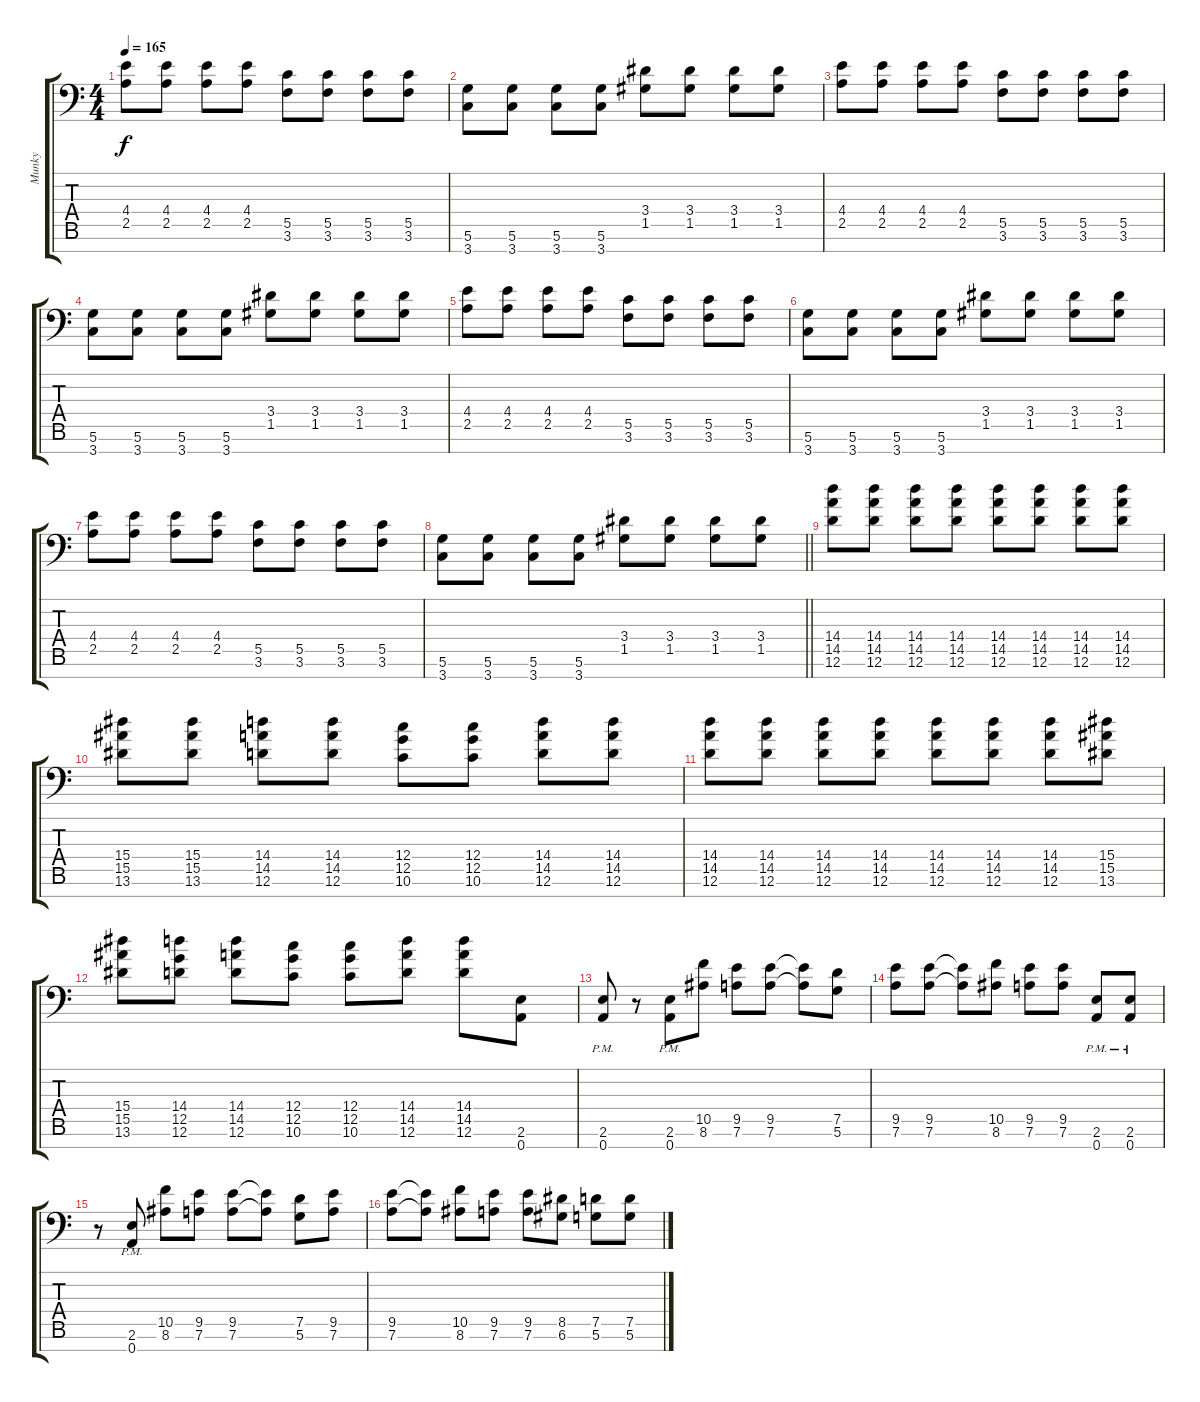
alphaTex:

\track ("Munky" "Munky") {instrument distortionguitar}
\staff {score tabs}
\tuning (D4 A3 F3 C3 G2 D2 A1) {hide}
\ts (4 4)
\tempo 165
\clef f4
\ks c
(4.4 2.5).8{dy f} (4.4 2.5).8 (4.4 2.5).8 (4.4 2.5).8 (5.5 3.6).8 (5.5 3.6).8 (5.5 3.6).8 (5.5 3.6).8 |
(5.6 3.7).8 (5.6 3.7).8 (5.6 3.7).8 (5.6 3.7).8 (3.4 1.5).8 (3.4 1.5).8 (3.4 1.5).8 (3.4 1.5).8 |
(4.4 2.5).8 (4.4 2.5).8 (4.4 2.5).8 (4.4 2.5).8 (5.5 3.6).8 (5.5 3.6).8 (5.5 3.6).8 (5.5 3.6).8 |
(5.6 3.7).8 (5.6 3.7).8 (5.6 3.7).8 (5.6 3.7).8 (3.4 1.5).8 (3.4 1.5).8 (3.4 1.5).8 (3.4 1.5).8 |
(4.4 2.5).8 (4.4 2.5).8 (4.4 2.5).8 (4.4 2.5).8 (5.5 3.6).8 (5.5 3.6).8 (5.5 3.6).8 (5.5 3.6).8 |
(5.6 3.7).8 (5.6 3.7).8 (5.6 3.7).8 (5.6 3.7).8 (3.4 1.5).8 (3.4 1.5).8 (3.4 1.5).8 (3.4 1.5).8 |
(4.4 2.5).8 (4.4 2.5).8 (4.4 2.5).8 (4.4 2.5).8 (5.5 3.6).8 (5.5 3.6).8 (5.5 3.6).8 (5.5 3.6).8 |
\barLineRight lightlight
(5.6 3.7).8 (5.6 3.7).8 (5.6 3.7).8 (5.6 3.7).8 (3.4 1.5).8 (3.4 1.5).8 (3.4 1.5).8 (3.4 1.5).8 |
(14.4 14.5 12.6).8 (14.4 14.5 12.6).8 (14.4 14.5 12.6).8 (14.4 14.5 12.6).8 (14.4 14.5 12.6).8 (14.4 14.5 12.6).8 (14.4 14.5 12.6).8 (14.4 14.5 12.6).8 |
(15.4 15.5 13.6).8 (15.4 15.5 13.6).8 (14.4 14.5 12.6).8 (14.4 14.5 12.6).8 (12.4 12.5 10.6).8 (12.4 12.5 10.6).8 (14.4 14.5 12.6).8 (14.4 14.5 12.6).8 |
(14.4 14.5 12.6).8 (14.4 14.5 12.6).8 (14.4 14.5 12.6).8 (14.4 14.5 12.6).8 (14.4 14.5 12.6).8 (14.4 14.5 12.6).8 (14.4 14.5 12.6).8 (15.4 15.5 13.6).8 |
(15.4 15.5 13.6).8 (14.4 12.5 12.6).8 (14.4 14.5 12.6).8 (12.4 12.5 10.6).8 (12.4 12.5 10.6).8 (14.4 14.5 12.6).8 (14.4 14.5 12.6).8 (2.6 0.7).8 |
(2.6{pm} 0.7{pm}).8 r.8 (2.6{pm} 0.7{pm}).8 (10.5 8.6).8 (9.5 7.6).8 (9.5 7.6).8 (9.5{t} 7.6{t}).8 (7.5 5.6).8 |
(9.5 7.6).8 (9.5 7.6).8 (9.5{t} 7.6{t}).8 (10.5 8.6).8 (9.5 7.6).8 (9.5 7.6).8 (2.6{pm} 0.7{pm}).8 (2.6{pm} 0.7{pm}).8 |
r.8 (2.6{pm} 0.7{pm}).8 (10.5 8.6).8 (9.5 7.6).8 (9.5 7.6).8 (9.5{t} 7.6{t}).8 (7.5 5.6).8 (9.5 7.6).8 |
(9.5 7.6).8 (9.5{t} 7.6{t}).8 (10.5 8.6).8 (9.5 7.6).8 (9.5 7.6).8 (8.5 6.6).8 (7.5 5.6).8 (7.5 5.6).8
